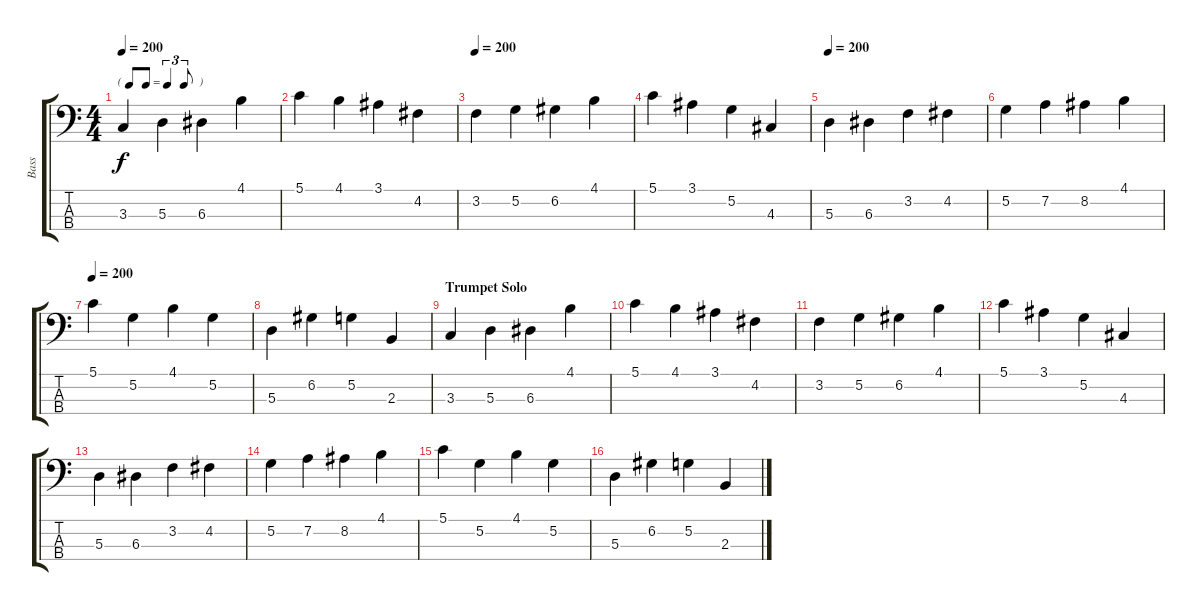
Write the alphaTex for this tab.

\track ("Bass" "Bass") {instrument acousticbass}
\staff {score tabs}
\tuning (G2 D2 A1 E1) {hide}
\ts (4 4)
\tf triplet8th
\tempo 200
\clef f4
\ks c
3.3.4{dy f} 5.3.4 6.3.4 4.1.4 |
5.1.4 4.1.4 3.1.4 4.2.4 |
\tempo 200
3.2.4 5.2.4 6.2.4 4.1.4 |
5.1.4 3.1.4 5.2.4 4.3.4 |
\tempo 200
5.3.4 6.3.4 3.2.4 4.2.4 |
5.2.4 7.2.4 8.2.4 4.1.4 |
\tempo 200
5.1.4 5.2.4 4.1.4 5.2.4 |
5.3.4 6.2.4 5.2.4 2.3.4 |
\section ("" "Trumpet Solo")
3.3.4 5.3.4 6.3.4 4.1.4 |
5.1.4 4.1.4 3.1.4 4.2.4 |
3.2.4 5.2.4 6.2.4 4.1.4 |
5.1.4 3.1.4 5.2.4 4.3.4 |
5.3.4 6.3.4 3.2.4 4.2.4 |
5.2.4 7.2.4 8.2.4 4.1.4 |
5.1.4 5.2.4 4.1.4 5.2.4 |
5.3.4 6.2.4 5.2.4 2.3.4
